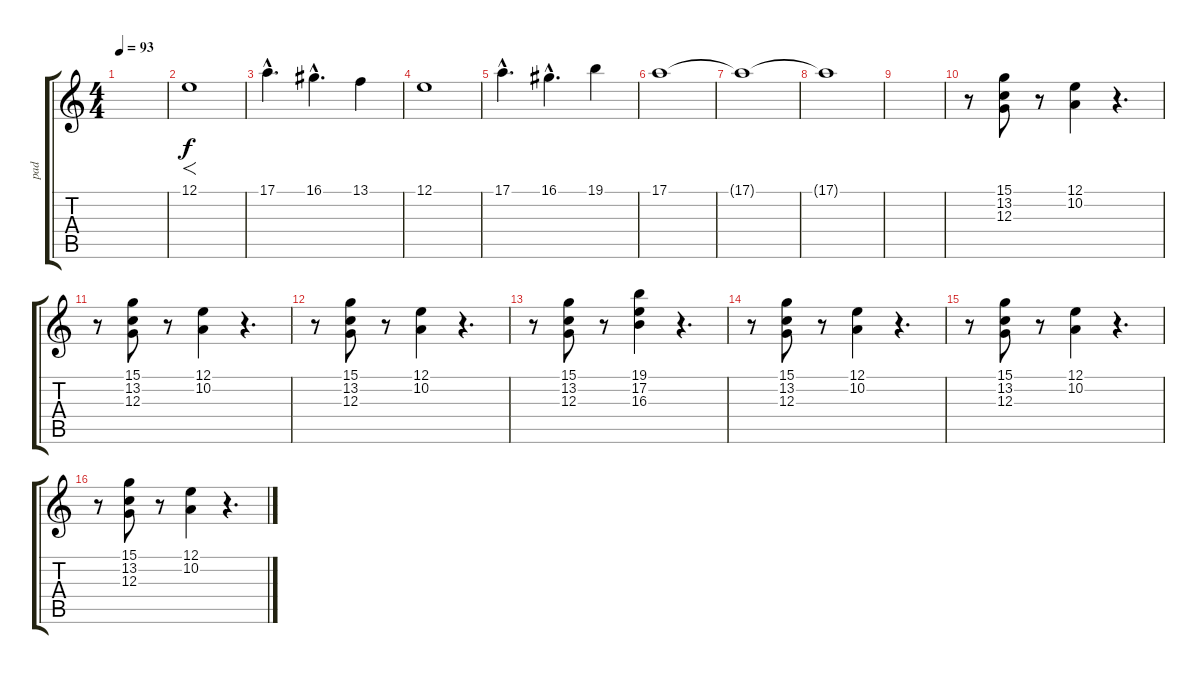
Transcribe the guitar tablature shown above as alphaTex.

\track ("pad" "pad") {instrument pad4choir}
\staff {score tabs}
\tuning (E4 B3 G3 D3 A2 E2) {hide}
\ts (4 4)
\tempo 93
\clef g2
\ks c
|
12.1.1{f volume 8 instrument pad4choir} |
17.1{hac}.4{d} 16.1{hac}.4{d} 13.1.4 |
12.1.1 |
17.1{hac}.4{d} 16.1{hac}.4{d} 19.1.4 |
17.1.1 |
17.1{t}.1 |
17.1{t}.1 |
|
r.8 (15.1 13.2 12.3).8 r.8 (12.1 10.2).4 r.4{d} |
r.8 (15.1 13.2 12.3).8 r.8 (12.1 10.2).4 r.4{d} |
r.8 (15.1 13.2 12.3).8 r.8 (12.1 10.2).4 r.4{d} |
r.8 (15.1 13.2 12.3).8 r.8 (19.1 17.2 16.3).4 r.4{d} |
r.8 (15.1 13.2 12.3).8 r.8 (12.1 10.2).4 r.4{d} |
r.8 (15.1 13.2 12.3).8 r.8 (12.1 10.2).4 r.4{d} |
r.8 (15.1 13.2 12.3).8 r.8 (12.1 10.2).4 r.4{d}
